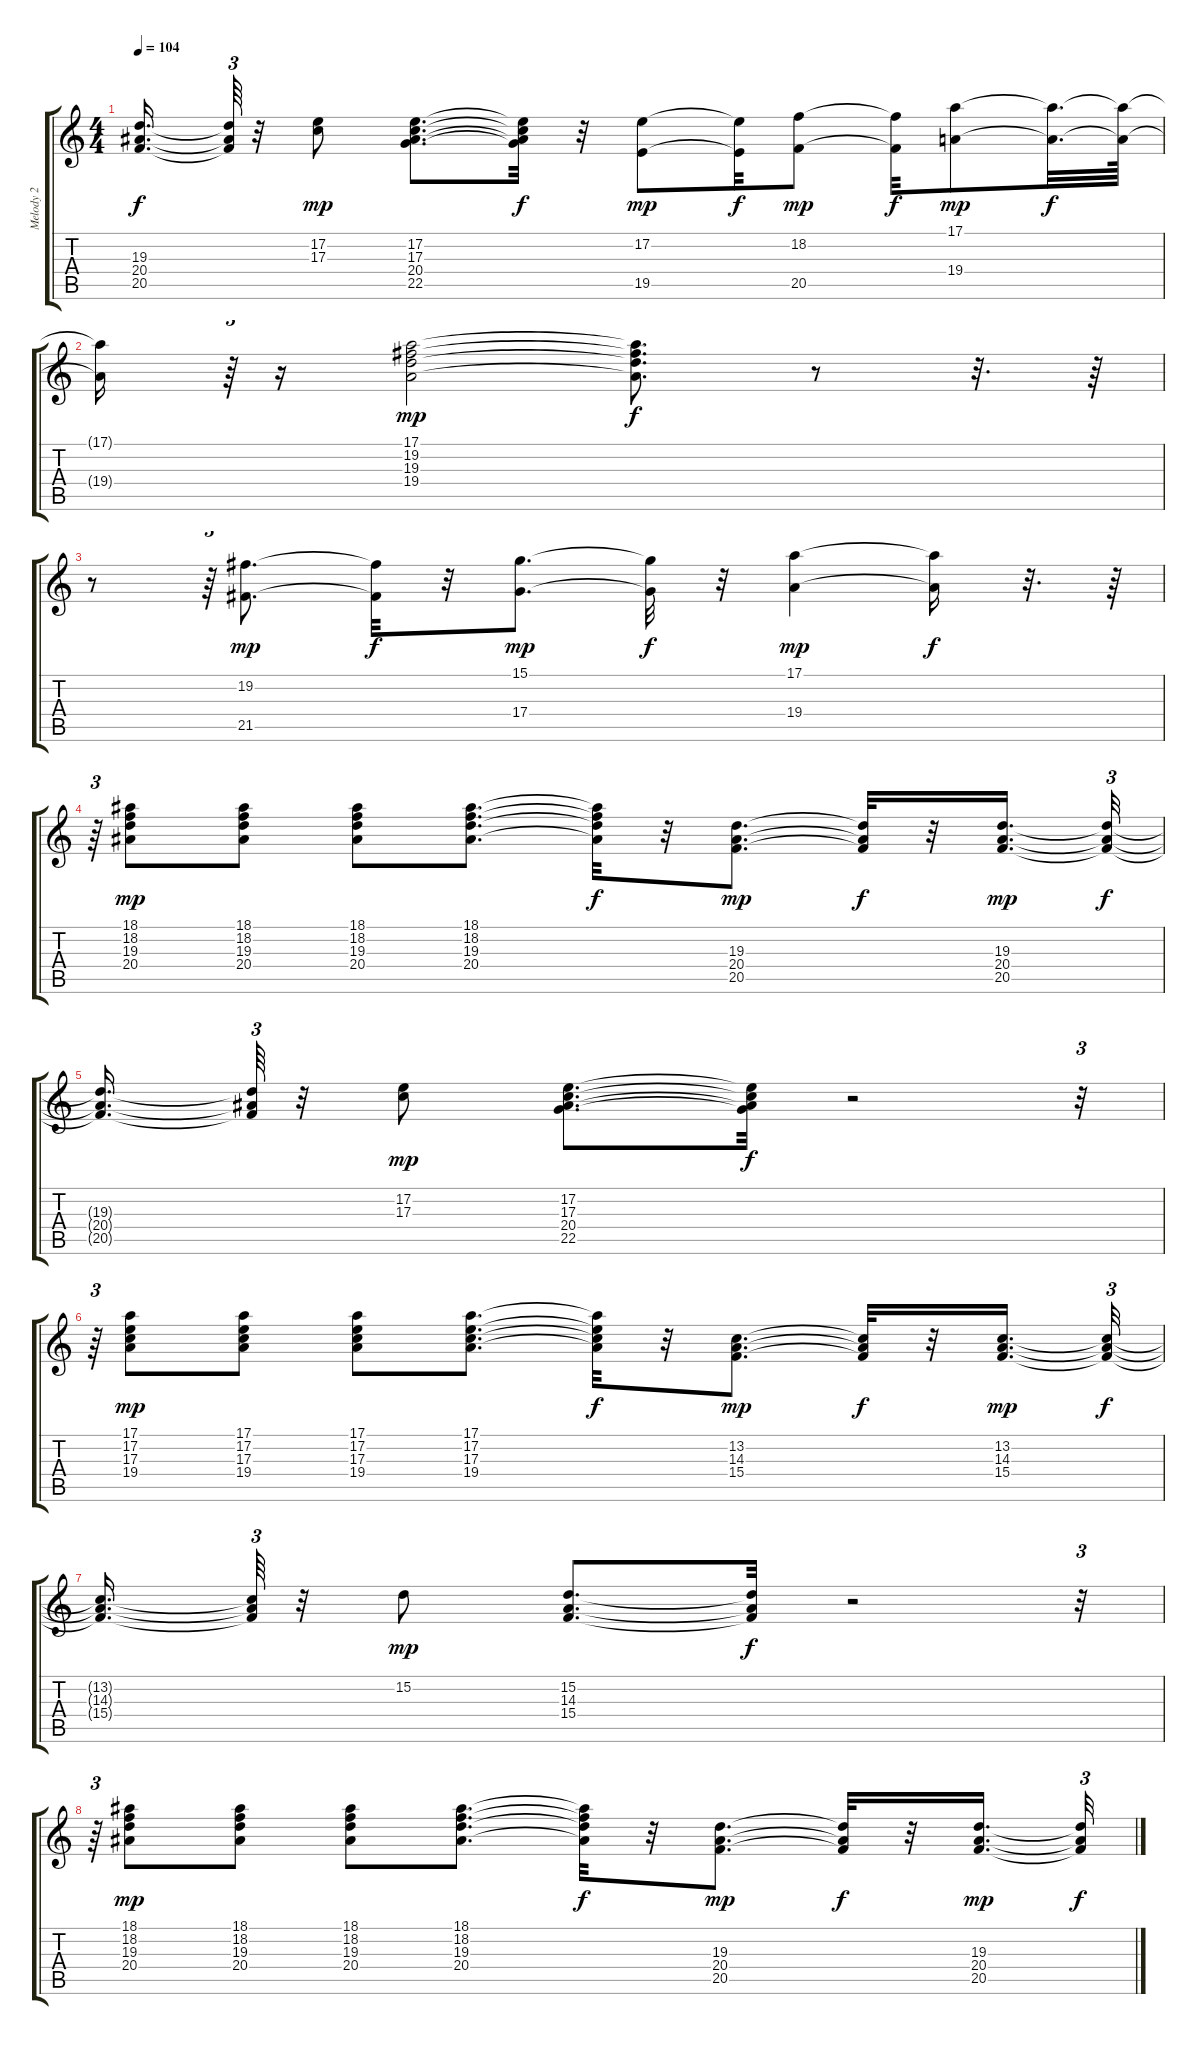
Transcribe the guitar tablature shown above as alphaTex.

\track ("Melody 2" "Melody 2") {instrument acousticgrandpiano}
\staff {score tabs}
\tuning (E4 B3 G3 D3 A2 E2) {hide}
\ts (4 4)
\tempo 104
\clef g2
\ks c
(19.3{t} 20.4{t} 20.5{t}).16{d dy f} (19.3{t} 20.4{t} 20.5{t}).64{tu (3 2)} r.32 (17.2 17.3).8{dy mp} (17.2 17.3 20.4 22.5).8{d} (17.2{t} 17.3{t} 20.4{t} 22.5{t}).32{dy f} r.32 (17.2 19.5).8{dy mp} (17.2{t} 19.5{t}).32{dy f} (18.2 20.5).8{dy mp} (18.2{t} 20.5{t}).32{dy f} (17.1 19.4).8{dy mp} (17.1{t} 19.4{t}).32{d dy f} (17.1{t} 19.4{t}).64 |
(17.1{t} 19.4{t}).16 r.64{tu (3 2)} r.16 (17.1 19.2 19.3 19.4).2{dy mp} (17.1{t} 19.2{t} 19.3{t} 19.4{t}).8{d dy f} r.8 r.32{d} r.64 |
r.8 r.64{tu (3 2)} (19.2 21.5).8{d dy mp} (19.2{t} 21.5{t}).32{dy f} r.32 (15.1 17.4).8{d dy mp} (15.1{t} 17.4{t}).32{dy f} r.32 (17.1 19.4).4{dy mp} (17.1{t} 19.4{t}).16{dy f} r.32{d} r.64 |
r.64{tu (3 2)} (18.1 18.2 19.3 20.4).8{dy mp} (18.1 18.2 19.3 20.4).8 (18.1 18.2 19.3 20.4).8 (18.1 18.2 19.3 20.4).8{d} (18.1{t} 18.2{t} 19.3{t} 20.4{t}).32{dy f} r.32 (19.3 20.4 20.5).8{d dy mp} (19.3{t} 20.4{t} 20.5{t}).32{dy f} r.32 (19.3 20.4 20.5).16{d dy mp} (19.3{t} 20.4{t} 20.5{t}).32{tu (3 2) dy f} |
(19.3{t} 20.4{t} 20.5{t}).16{d} (19.3{t} 20.4{t} 20.5{t}).64{tu (3 2)} r.32 (17.2 17.3).8{dy mp} (17.2 17.3 20.4 22.5).8{d} (17.2{t} 17.3{t} 20.4{t} 22.5{t}).32{dy f} r.2 r.32{tu (3 2)} |
r.64{tu (3 2)} (17.1 17.2 17.3 19.4).8{dy mp} (17.1 17.2 17.3 19.4).8 (17.1 17.2 17.3 19.4).8 (17.1 17.2 17.3 19.4).8{d} (17.1{t} 17.2{t} 17.3{t} 19.4{t}).32{dy f} r.32 (13.2 14.3 15.4).8{d dy mp} (13.2{t} 14.3{t} 15.4{t}).32{dy f} r.32 (13.2 14.3 15.4).16{d dy mp} (13.2{t} 14.3{t} 15.4{t}).32{tu (3 2) dy f} |
(13.2{t} 14.3{t} 15.4{t}).16{d} (13.2{t} 14.3{t} 15.4{t}).64{tu (3 2)} r.32 15.2.8{dy mp} (15.2 14.3 15.4).8{d} (15.2{t} 14.3{t} 15.4{t}).32{dy f} r.2 r.32{tu (3 2)} |
r.64{tu (3 2)} (18.1 18.2 19.3 20.4).8{dy mp} (18.1 18.2 19.3 20.4).8 (18.1 18.2 19.3 20.4).8 (18.1 18.2 19.3 20.4).8{d} (18.1{t} 18.2{t} 19.3{t} 20.4{t}).32{dy f} r.32 (19.3 20.4 20.5).8{d dy mp} (19.3{t} 20.4{t} 20.5{t}).32{dy f} r.32 (19.3 20.4 20.5).16{d dy mp} (19.3{t} 20.4{t} 20.5{t}).32{tu (3 2) dy f}
